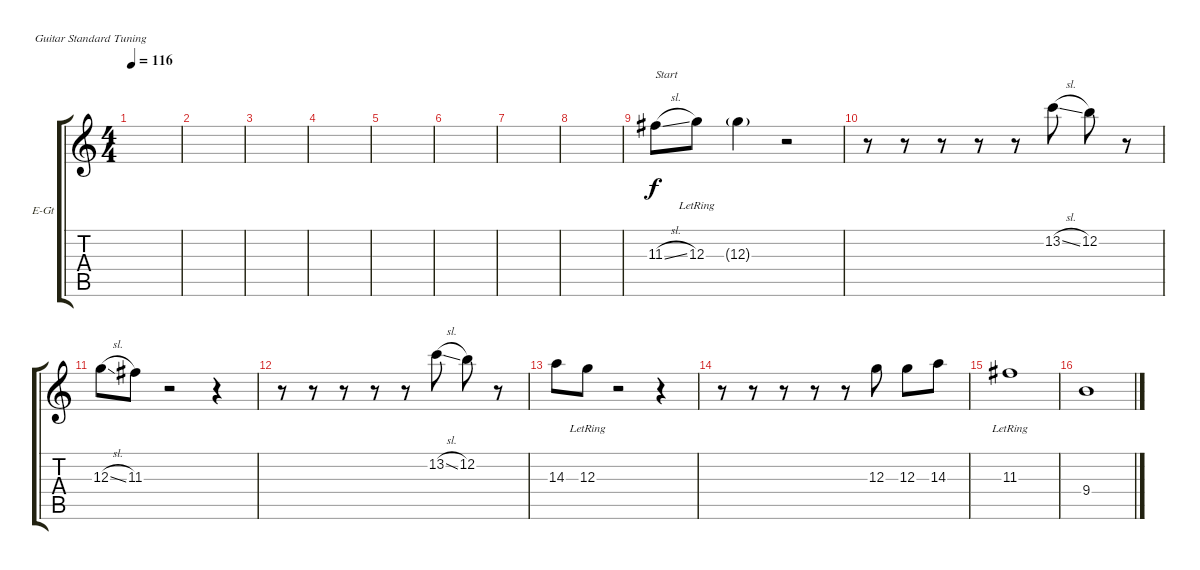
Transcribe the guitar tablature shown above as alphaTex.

\defaultSystemsLayout 4
\bracketExtendMode groupsimilarinstruments
\firstSystemTrackNameOrientation horizontal
\otherSystemsTrackNameOrientation horizontal
\track ("Lead Guitar" "E-Gt") {instrument distortionguitar}
\staff {score tabs}
\tuning (E4 B3 G3 D3 A2 E2)
\ts (4 4)
\tempo 116
\clef g2
\ks c
|
|
|
|
|
|
|
|
\scale
0.487395 11.3{sl}.8{txt "Start"} 12.3{lr}.8 12.3{g}.4 r.2 |
\scale
0.256303 r.8 r.8 r.8 r.8 r.8 13.2{sl}.8 12.2.8 r.8 |
\scale
0.256303 12.3{sl}.8 11.3.8 r.2 r.4 |
\scale
0.333333 r.8 r.8 r.8 r.8 r.8 13.2{sl}.8 12.2.8 r.8 |
\scale
0.333333 14.3.8 12.3{lr}.8 r.2 r.4 |
\scale
0.333333 r.8 r.8 r.8 r.8 r.8 12.3.8 12.3.8 14.3.8 |
\scale
0.333333 11.3{lr}.1 |
\scale
0.333333 9.4.1
